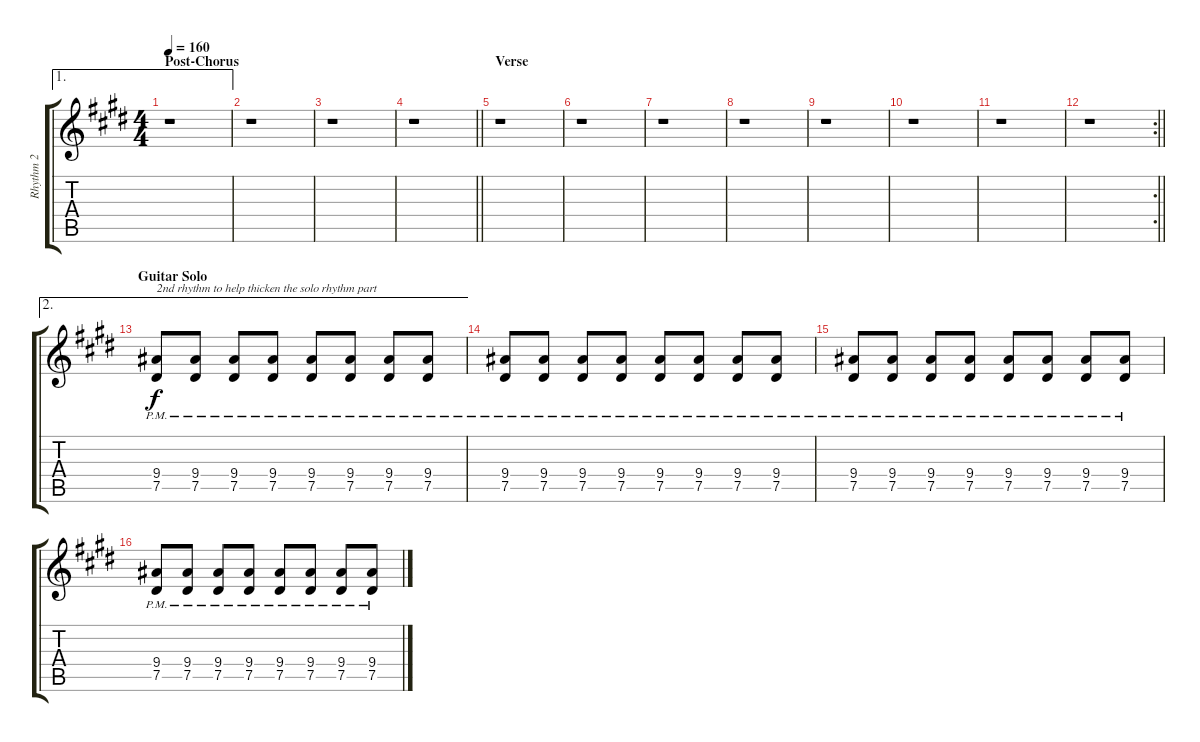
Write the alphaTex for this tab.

\track ("Rhythm 2" "Rhythm 2") {instrument distortionguitar}
\staff {score tabs}
\tuning (Eb4 Bb3 Gb3 Db3 Ab2 Eb2) {hide}
\ae 1
\ts (4 4)
\section ("" "Post-Chorus")
\tempo 160
\clef g2
\ks e
r.1{dy f} |
r.1 |
r.1 |
\barLineRight lightlight
r.1 |
\section ("" "Verse")
r.1 |
r.1 |
r.1 |
r.1 |
r.1 |
r.1 |
r.1 |
\rc 2
\barLineRight lightlight
r.1 |
\ae 2
\section ("" "Guitar Solo")
(9.4{pm} 7.5{pm}).8{txt "2nd rhythm to help thicken the solo rhythm part"} (9.4{pm} 7.5{pm}).8 (9.4{pm} 7.5{pm}).8 (9.4{pm} 7.5{pm}).8 (9.4{pm} 7.5{pm}).8 (9.4{pm} 7.5{pm}).8 (9.4{pm} 7.5{pm}).8 (9.4{pm} 7.5{pm}).8 |
(9.4{pm} 7.5{pm}).8 (9.4{pm} 7.5{pm}).8 (9.4{pm} 7.5{pm}).8 (9.4{pm} 7.5{pm}).8 (9.4{pm} 7.5{pm}).8 (9.4{pm} 7.5{pm}).8 (9.4{pm} 7.5{pm}).8 (9.4{pm} 7.5{pm}).8 |
(9.4{pm} 7.5{pm}).8 (9.4{pm} 7.5{pm}).8 (9.4{pm} 7.5{pm}).8 (9.4{pm} 7.5{pm}).8 (9.4{pm} 7.5{pm}).8 (9.4{pm} 7.5{pm}).8 (9.4{pm} 7.5{pm}).8 (9.4{pm} 7.5{pm}).8 |
(9.4{pm} 7.5{pm}).8 (9.4{pm} 7.5{pm}).8 (9.4{pm} 7.5{pm}).8 (9.4{pm} 7.5{pm}).8 (9.4{pm} 7.5{pm}).8 (9.4{pm} 7.5{pm}).8 (9.4{pm} 7.5{pm}).8 (9.4{pm} 7.5{pm}).8
